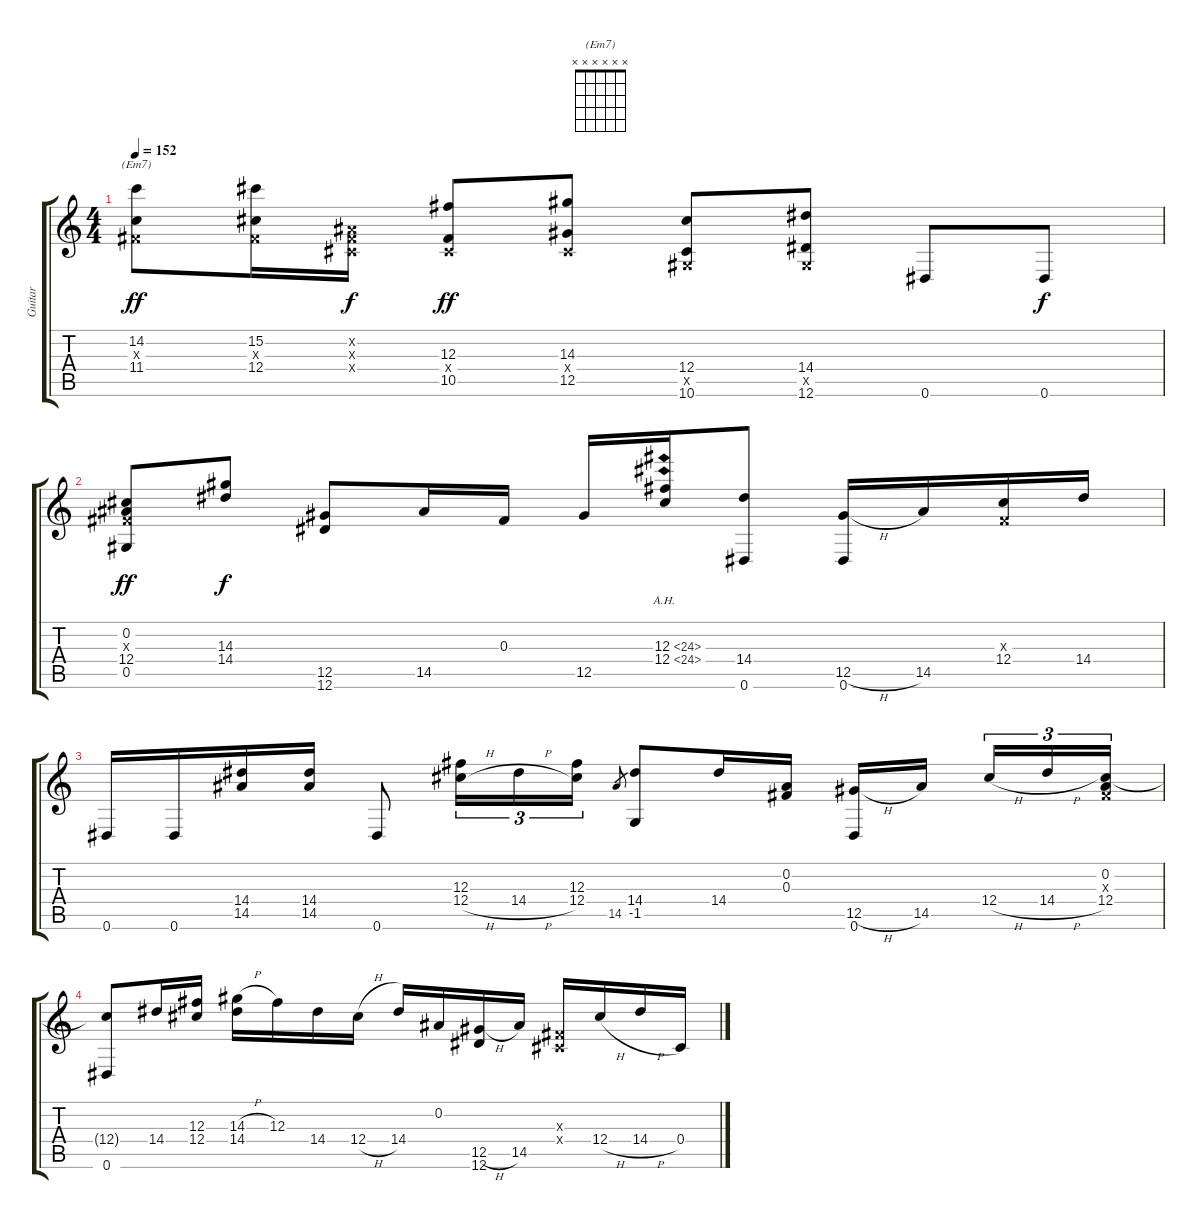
\track ("Guitar" "Guitar") {instrument overdrivenguitar}
\staff {score tabs}
\tuning (Eb4 Bb3 Gb3 Db3 Ab2 Eb2) {hide}
\chord ("(Em7)" x x x x x x) {firstfret 0}
\ts (4 4)
\tempo 152
\clef g2
\ks c
(14.2 0.3{x} 11.4).8{ch "(Em7)" dy ff} (15.2 0.3{x} 12.4).16 (0.2{x} 0.3{x} 0.4{x}).16{dy f} (12.3 0.4{x} 10.5).8{dy ff} (14.3 0.4{x} 12.5).8 (12.4 0.5{x} 10.6).8 (14.4 0.5{x} 12.6).8 0.6.8 0.6.8{dy f} |
(0.2 0.3{x} 12.4 0.5).8{dy ff} (14.3 14.4).8{dy f} (12.5 12.6).8 14.5.16 0.3.16 12.5.16 (12.3{ah 12} 12.4{ah 12}).16 (14.4 0.6).8 (12.5{h} 0.6).16 14.5.16 (0.3{x} 12.4).16 14.4.16 |
0.6.16 0.6.16 (14.4 14.5).16 (14.4 14.5).16 0.6.8 (12.3 12.4{h}).16{tu (3 2)} 14.4{h}.16{tu (3 2)} (12.3 12.4).16{tu (3 2)} 14.5.8{gr} (14.4 -1.5).8 14.4.16 (0.2 0.3).16 (12.5{h} 0.6).16 14.5.16 12.4{h}.16{tu (3 2)} 14.4{h}.16{tu (3 2)} (0.2 0.3{x} 12.4).16{tu (3 2)} |
(12.4{t} 0.6).8 14.4.16 (12.3 12.4).16 (14.3{h} 14.4).16 12.3.16 14.4.16 12.4{h}.16 14.4.16 0.2.16 (12.5{h} 12.6).16 14.5.16 (0.3{x} 0.4{x}).16 12.4{h}.16 14.4{h}.16 0.4.16
